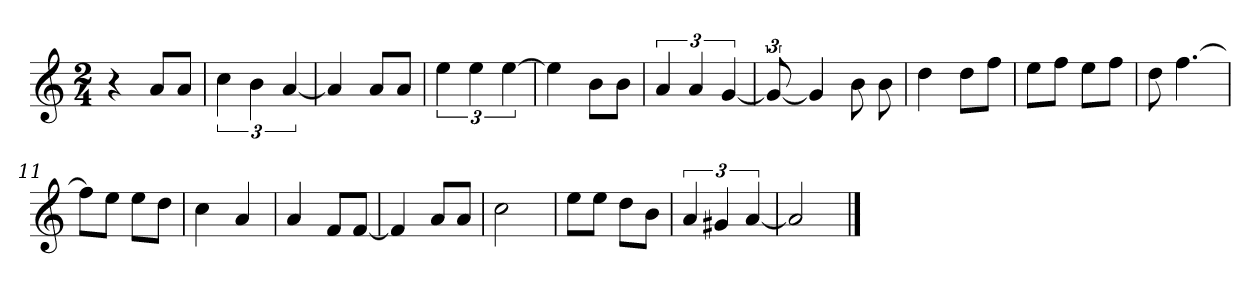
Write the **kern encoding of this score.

**kern
*part1
*staff1
*clefG2
*k[]
*M2/4
=1
4r
8a/L
8a/J
=2
6cc
6b
[6a
=3
4a]
8a/L
8a/J
=4
6ee
6ee
[6ee
=5
4ee]
8b\L
8b\J
=6
6a
6a
[6g
=7
12g_
4g]
8b
8b
=8
4dd
8dd\L
8ff\J
=9
8ee\L
8ff\J
8ee\L
8ff\J
=10
8dd
[4.ff
=11
8ff\L]
8ee\J
8ee\L
8dd\J
=12
4cc
4a
=13
4a
8f/L
[8f/J
=14
4f]
8a/L
8a/J
=15
2cc
=16
8ee\L
8ee\J
8dd\L
8b\J
=17
6a
6g#X
[6a
=18
2a]
==
*-
